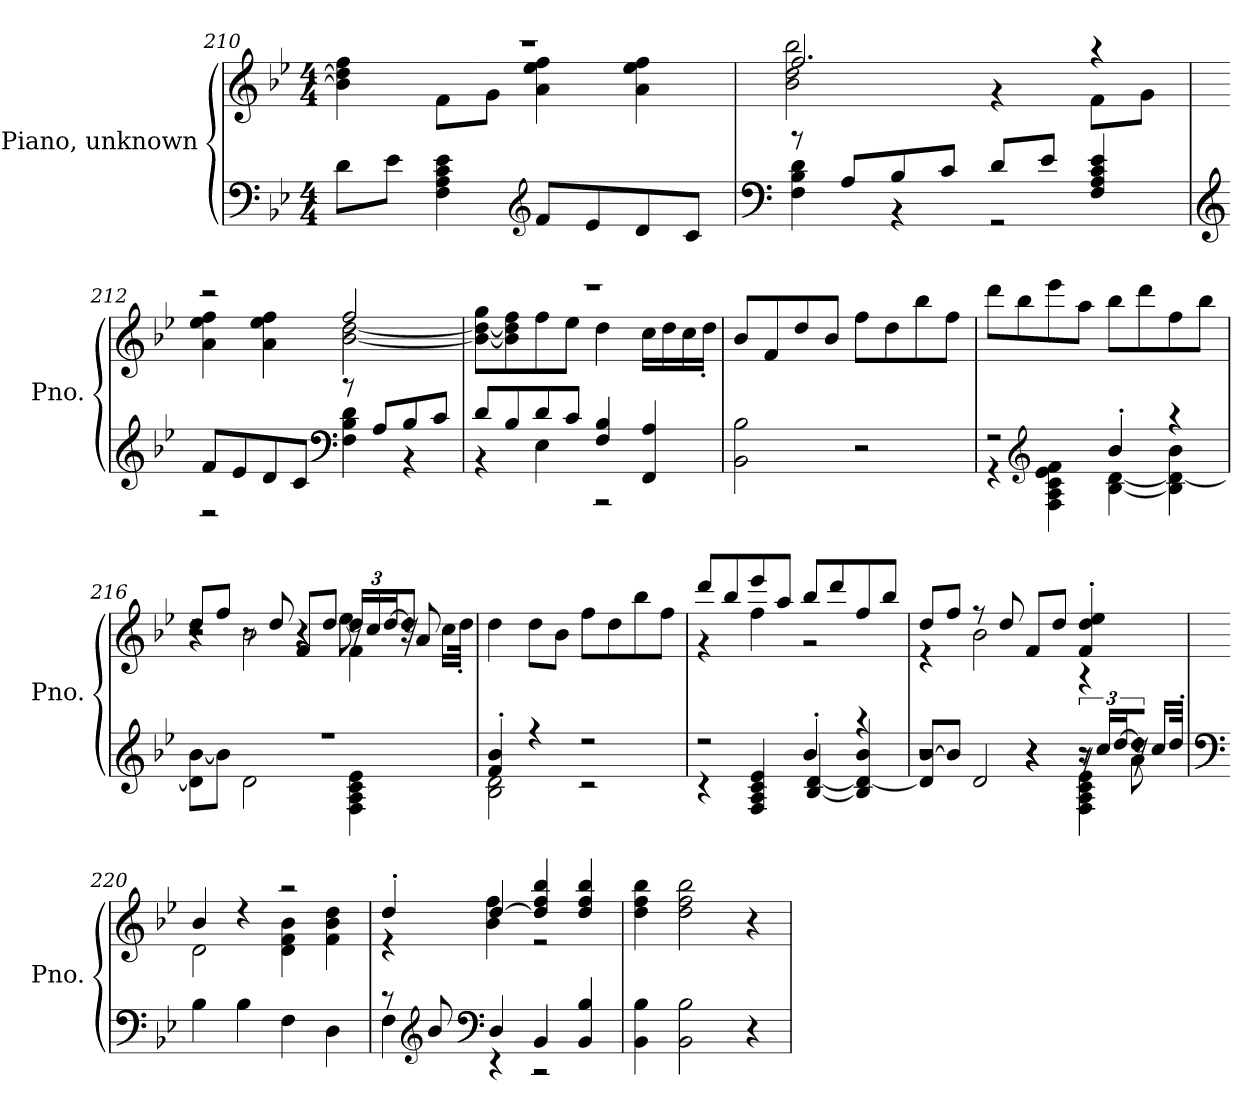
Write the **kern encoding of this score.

**kern	**kern
*part1	*part1
*staff2	*staff1
*I"Piano, unknown	*
*I'Pno.	*
*clefF4	*clefG2
*k[b-e-]	*k[b-e-]
*M4/4	*M4/4
=210	=210
*	*^
8d\L	1r	4b-\] 4dd\] 4ff\
8e-\J	.	.
4F\ 4A\ 4c\ 4e-\	.	8f\L
.	.	8g\J
*clefG2	*	*
8f/L	.	4a\ 4ee-\ 4ff\
8e-/	.	.
8d/	.	4a\ 4ee-\ 4ff\
8c/J	.	.
=211	=211	=211
*clefF4	*	*
*^	*	*
8r	4F\ 4B-\ 4d\	2.ff/	2b-\ 2dd\ 2bb-\
8A/L	.	.	.
8B-/	4r	.	.
8c/J	.	.	.
8d/L	2r	.	4r
8e-/J	.	.	.
4F/ 4A/ 4c/ 4e-/	.	4r	8f\L
.	.	.	8g\J
!!LO:LB:g=z	!!
=212	=212	=212	=212
*clefG2	*	*	*
8f/L	2r	2r	4a\ 4ee-\ 4ff\
8e-/	.	.	.
8d/	.	.	4a\ 4ee-\ 4ff\
8c/J	.	.	.
*clefF4	*	*	*
8r	4F\ 4B-\ 4d\	2ff/	[2b-\ [2dd\
8A/L	.	.	.
8B-/	4r	.	.
8c/J	.	.	.
=213	=213	=213	=213
8d/L	4r	1r	8b-\_ 8dd\_ 8gg\L
8B-/	.	.	8b-\] 8dd\] 8ff\
8d/	4E-\	.	8ff\
8c/J	.	.	8ee-\J
4F/ 4B-/	2r	.	4dd\
4FF/ 4A/	.	.	16cc\LL
.	.	.	16dd\
.	.	.	16cc\
.	.	.	16dd'\JJ
*v	*v	*	*
*	*v	*v
=214	=214
2BB-\ 2B-\	8b-/L
.	8f/
.	8dd/
.	8b-/J
2r	8ff\L
.	8dd\
.	8bb-\
.	8ff\J
=215	=215
*^	*
2r	4r	8ddd\L
.	.	8bb-\
*clefG2	*	*
.	4F\ 4A\ 4c\ 4e-\ 4f\	8eee-\
.	.	8aa\J
4b-'/	[4B-\ [4d\	8bb-\L
.	.	8ddd\
4r	4B-\] 4d\_ 4b-\	8ff\
.	.	8bb-\J
!!LO:PB:g=z
=216	=216	=216
*	*	*^
*	*	*	*^
*	*	*	*	*^
1r	8d\] [8b-\L	8dd/L	4r	2r	2r
.	8b-\J]	8ff/J	.	.	.
.	2d\	8r	2b-\	.	.
.	.	8dd/	.	.	.
.	.	8f/L	.	4r	4r
.	.	8dd/J	.	.	.
*	*	*Xbrackettup	*	*	*
.	4F\ 4A\ 4c\ 4e-\	24dd/LL	8ee-\	8r	4f\
.	.	24cc/	.	.	.
.	.	[24dd/J	.	.	.
.	.	8dd/J]	32r	8a/	.
.	.	.	16cc\LL	.	.
.	.	.	32dd'\JJk	.	.
*	*	*v	*v	*v	*v
=217	=217	=217
4f/' 4b-/'	2B-\ 2d\	4dd\
4r	.	8dd\L
.	.	8b-\J
2r	2r	8ff\L
.	.	8dd\
.	.	8bb-\
.	.	8ff\J
=218	=218	=218
*	*	*^
2r	4r	8ddd/L	4r
.	.	8bb-/	.
.	4F/ 4A/ 4c/ 4e-/	8eee-/	4ff\
.	.	8aa/J	.
4b-'/	[4B-/ [4d/	8bb-/L	2r
.	.	8ddd/	.
4r	4B-/] 4d/_ 4b-/	8ff/	.
.	.	8bb-/J	.
!!LO:LB:g=z	!!
=219	=219	=219	=219
*^	*^	*	*
2r	2r	8d/] [8b-/L	2r	8dd/L	4r
.	.	8b-/J]	.	8ff/J	.
.	.	2d/	.	8r	2b-\
.	.	.	.	8dd/	.
4r	4r	.	4r	8f/L	.
.	.	.	.	8dd/J	.
8r	8r	24r	4F\ 4A\ 4c\ 4e-\	4f/' 4dd/' 4ee-/'	4r
.	.	24cc/LL	.	.	.
.	.	[24dd/J	.	.	.
32r	8a\	8dd/J]	.	.	.
16cc/LL	.	.	.	.	.
32dd'/JJk	.	.	.	.	.
*v	*v	*v	*v	*	*
=220	=220	=220
*clefF4	*	*
4B-\	4b-/	2d\
4B-\	4r	.
4F\	2r	4d\ 4f\ 4b-\
4D\	.	4f\ 4b-\ 4dd\
=221	=221	=221
*^	*	*
8r	4F\	4dd'/	4r
*clefG2	*	*	*
8b-/	.	.	.
*clefF4	*	*	*
4D/	4r	[4dd/	4b-\ 4ff\
4BB-/	2r	4dd/] 4ff/ 4bb-/	2r
4BB-/ 4B-/	.	4dd/ 4ff/ 4bb-/	.
*v	*v	*	*
*	*v	*v
=222	=222
4BB-\ 4B-\	4dd\ 4ff\ 4bb-\
2BB-\ 2B-\	2dd\ 2ff\ 2bb-\
4r	4r
=	=
*-	*-
